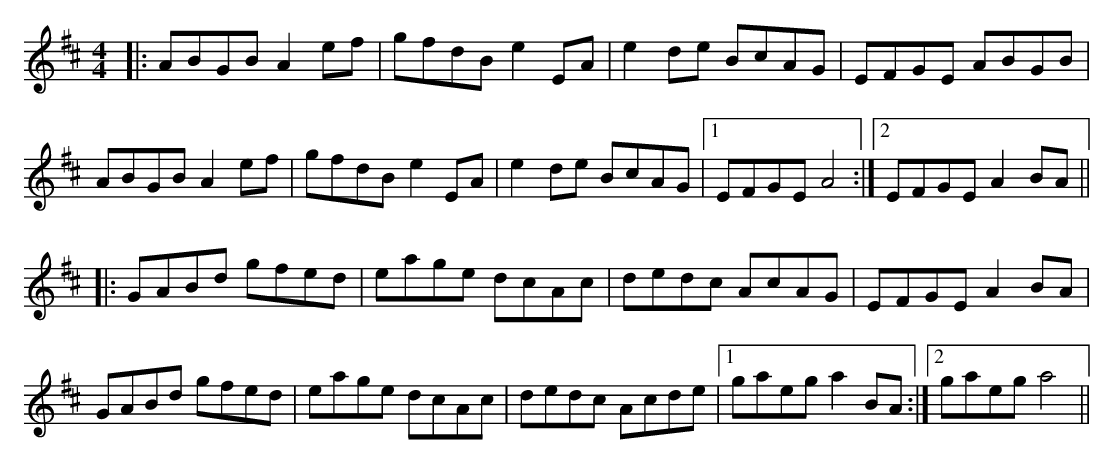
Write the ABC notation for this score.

X:1
M:4/4
K:D
|:ABGB A2ef |gfdB e2EA |e2de BcAG |EFGE ABGB |
ABGB A2ef |gfdB e2EA |e2de BcAG |1 EFGE A4 :|2 EFGE A2BA ||
|:GABd gfed |eage dcAc |dedc AcAG |EFGE A2BA |
GABd gfed |eage dcAc |dedc Acde |1 gaeg a2BA :|2 gaeg a4 ||
